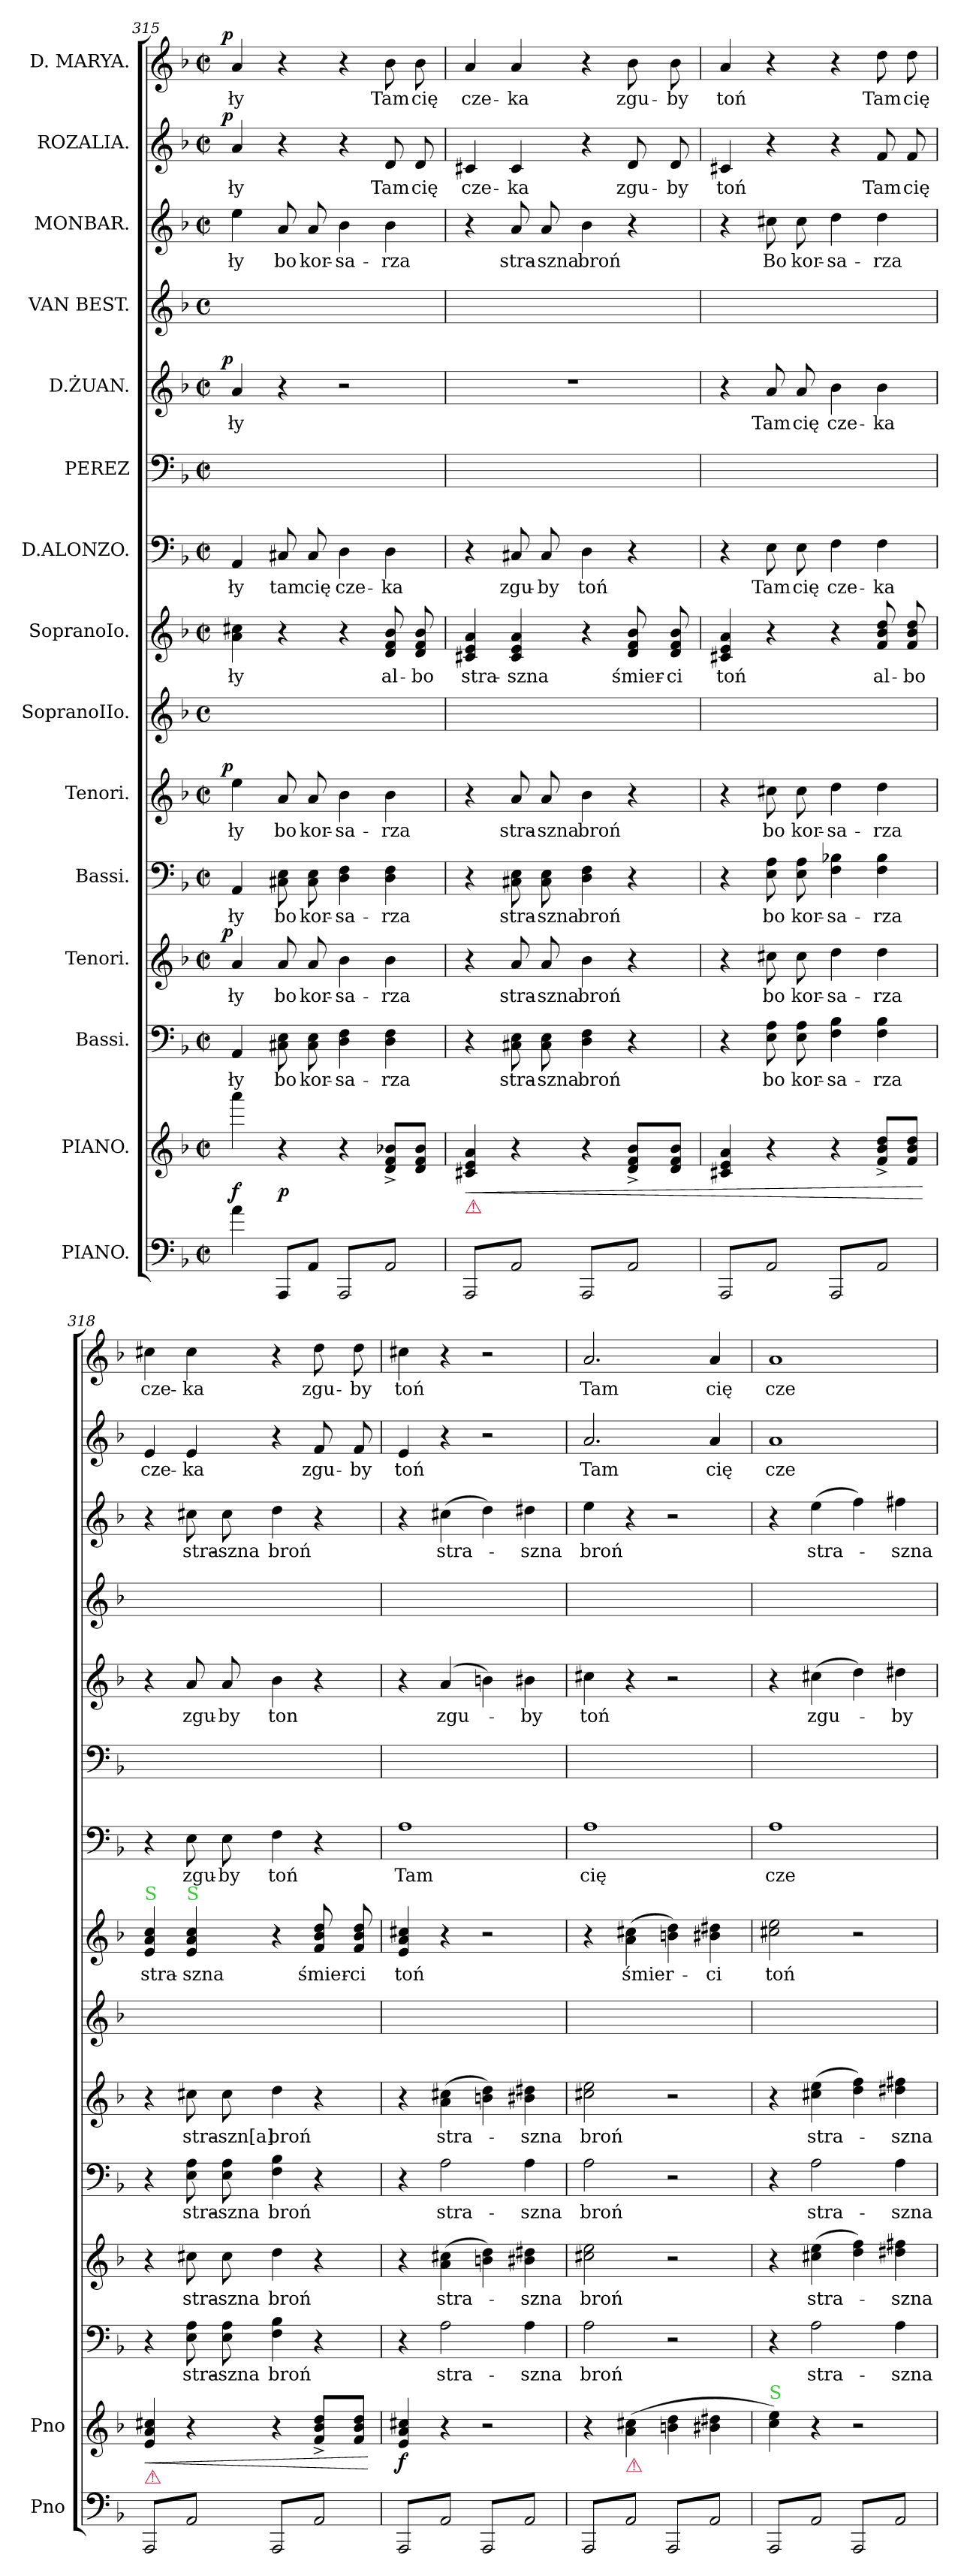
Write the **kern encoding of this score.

**kern	**kern	**dynam	**kern	**text	**kern	**text	**dynam	**kern	**text	**kern	**text	**dynam	**kern	**kern	**text	**kern	**text	**kern	**text	**kern	**text	**dynam	**kern	**text	**kern	**text	**kern	**text	**dynam	**kern	**text	**dynam
*part15	*part14	*part14	*part13	*part13	*part12	*part12	*part12	*part11	*part11	*part10	*part10	*part10	*part9	*part8	*part8	*part7	*part7	*part6	*part6	*part5	*part5	*part5	*part4	*part4	*part3	*part3	*part2	*part2	*part2	*part1	*part1	*part1
*staff15	*staff14	*staff14	*staff13	*staff13	*staff12	*staff12	*staff12	*staff11	*staff11	*staff10	*staff10	*staff10	*staff9	*staff8	*staff8	*staff7	*staff7	*staff6	*staff6	*staff5	*staff5	*staff5	*staff4	*staff4	*staff3	*staff3	*staff2	*staff2	*staff2	*staff1	*staff1	*staff1
*I"PIANO.	*I"PIANO.	*	*I"Bassi.	*	*I"Tenori.	*	*	*I"Bassi.	*	*I"Tenori.	*	*	*I"SopranoIIo.	*I"SopranoIo.	*	*I"D.ALONZO.	*	*I"PEREZ	*	*I"D.ŻUAN.	*	*	*I"VAN BEST.	*	*I"MONBAR.	*	*I"ROZALIA.	*	*	*I"D. MARYA.	*	*
*I'Pno	*I'Pno	*	*	*	*	*	*	*	*	*	*	*	*	*	*	*	*	*	*	*	*	*	*	*	*	*	*	*	*	*	*	*
*clefF4	*clefG2	*	*clefF4	*	*clefG2	*	*	*clefF4	*	*clefG2	*	*	*clefG2	*clefG2	*	*clefF4	*	*clefF4	*	*clefG2	*	*	*clefG2	*	*clefG2	*	*clefG2	*	*	*clefG2	*	*
*	*	*	*	*	*ITrd8c12	*	*	*	*	*ITrd8c12	*	*	*	*	*	*	*	*	*	*ITrd8c12	*	*	*ITrd8c12	*	*ITrd8c12	*	*	*	*	*	*	*
*k[b-]	*k[b-]	*	*k[b-]	*	*k[b-]	*	*	*k[b-]	*	*k[b-]	*	*	*k[b-]	*k[b-]	*	*k[b-]	*	*k[b-]	*	*k[b-]	*	*	*k[b-]	*	*k[b-]	*	*k[b-]	*	*	*k[b-]	*	*
*M2/2	*M2/2	*	*M2/2	*	*M2/2	*	*	*M2/2	*	*M2/2	*	*	*M4/4	*M2/2	*	*M2/2	*	*M2/2	*	*M2/2	*	*	*M4/4	*	*M2/2	*	*M2/2	*	*	*M2/2	*	*
*met(c|)	*met(c|)	*	*met(c|)	*	*met(c|)	*	*	*met(c|)	*	*met(c|)	*	*	*met(c)	*met(c|)	*	*met(c|)	*	*met(c|)	*	*met(c|)	*	*	*met(c)	*	*met(c|)	*	*met(c|)	*	*	*met(c|)	*	*
=315	=315	=315	=315	=315	=315	=315	=315	=315	=315	=315	=315	=315	=315	=315	=315	=315	=315	=315	=315	=315	=315	=315	=315	=315	=315	=315	=315	=315	=315	=315	=315	=315
!	!	!	!	!	!	!	!LO:DY:b:rj	!	!	!	!	!LO:DY:b:rj	!	!	!	!	!	!	!	!	!	!LO:DY:a:rj	!	!	!	!	!	!	!LO:DY:a:rj	!	!	!LO:DY:a:rj
4a\	4aaa\	f	4AA/	-ły	4A/	-ły	p	4AA/	-ły	4e\	-ły	p	1ryy	4a\ 4cc#X\	-ły	4AA/	-ły	4AA/yy	-ły	4A/	-ły	p	4A/yy	-ły	4e\	-ły	4a/	-ły	p	4a/	-ły	p
8AAA/L	4r	p	8C#X\ 8E\	bo	8A/	bo	.	8C#X\ 8E\	bo	8A/	bo	.	.	4r	.	8C#X/	tam	8E\yy	bo	4r	.	.	8A/yy	bo	8A/	bo	4r	.	.	4r	.	.
8AA/J	.	.	8C#\ 8E\	kor-	8A/	kor-	.	8C#\ 8E\	kor-	8A/	kor-	.	.	.	.	8C#/	cię	8E\yy	kor-	.	.	.	8A/yy	kor-	8A/	kor-	.	.	.	.	.	.
*tremolo	*	*	*	*	*	*	*	*	*	*	*	*	*	*	*	*	*	*	*	*	*	*	*	*	*	*	*	*	*	*	*	*
8AAA/L	4r	.	4D\ 4F\	-sa-	4B-\	-sa-	.	4D\ 4F\	-sa-	4B-\	-sa-	.	.	4r	.	4D\	cze-	4F\yy	-sa-	2r	.	.	4B-\yy	-sa-	4B-\	-sa-	4r	.	.	4r	.	.
8AA/	.	.	.	.	.	.	.	.	.	.	.	.	.	.	.	.	.	.	.	.	.	.	.	.	.	.	.	.	.	.	.	.
8AAA/	8d^>/ 8f^>/ 8b-X^>/L	.	4D\ 4F\	-rza	4B-\	-rza	.	4D\ 4F\	-rza	4B-\	-rza	.	.	8d/ 8f/ 8b-/	al-	4D\	-ka	4F\yy	-rza	.	.	.	4B-\yy	-rza	4B-\	-rza	8d/	Tam	.	8b-\	Tam	.
8AA/J	8d/ 8f/ 8b-/J	.	.	.	.	.	.	.	.	.	.	.	.	8d/ 8f/ 8b-/	-bo	.	.	.	.	.	.	.	.	.	.	.	8d/	cię	.	8b-\	cię	.
=316	=316	=316	=316	=316	=316	=316	=316	=316	=316	=316	=316	=316	=316	=316	=316	=316	=316	=316	=316	=316	=316	=316	=316	=316	=316	=316	=316	=316	=316	=316	=316	=316
!	!LO:TX:b:color=crimson:t=⚠	!	!	!	!	!	!	!	!	!	!	!	!	!	!	!	!	!	!	!	!	!	!	!	!	!	!	!	!	!	!	!
!	!	!LO:HP:b	!	!	!	!	!	!	!	!	!	!	!	!	!	!	!	!	!	!	!	!	!	!	!	!	!	!	!	!	!	!
8AAA/L	4c#X/ 4e/ 4a/	<	4r	.	4r	.	.	4r	.	4r	.	.	1ryy	4c#X/ 4e/ 4a/	stra-	4r	.	4ryy	.	1r	.	.	4ryy	.	4r	.	4c#X/	cze-	.	4a/	cze-	.
8AA/	.	.	.	.	.	.	.	.	.	.	.	.	.	.	.	.	.	.	.	.	.	.	.	.	.	.	.	.	.	.	.	.
8AAA/	4r	.	8C#X\ 8E\	stra-	8A/	stra-	.	8C#X\ 8E\	stra-	8A/	stra-	.	.	4c#/ 4e/ 4a/	-szna	8C#X/	zgu-	8E\yy	stra-	.	.	.	8A/yy	stra-	8A/	stra-	4c#/	-ka	.	4a/	-ka	.
8AA/J	.	.	8C#\ 8E\	-szna	8A/	-szna	.	8C#\ 8E\	-szna	8A/	-szna	.	.	.	.	8C#/	-by	8E\yy	-szna	.	.	.	8A/yy	-szna	8A/	-szna	.	.	.	.	.	.
8AAA/L	4r	.	4D\ 4F\	broń	4B-\	broń	.	4D\ 4F\	broń	4B-\	broń	.	.	4r	.	4D\	toń	4F\yy	broń	.	.	.	4B-\yy	broń	4B-\	broń	4r	.	.	4r	.	.
8AA/	.	.	.	.	.	.	.	.	.	.	.	.	.	.	.	.	.	.	.	.	.	.	.	.	.	.	.	.	.	.	.	.
8AAA/	8d^>/ 8f^>/ 8b-^>/L	.	4r	.	4r	.	.	4r	.	4r	.	.	.	8d/ 8f/ 8b-/	śmier-	4r	.	4ryy	.	.	.	.	4ryy	.	4r	.	8d/	zgu-	.	8b-\	zgu-	.
8AA/J	8d/ 8f/ 8b-/J	.	.	.	.	.	.	.	.	.	.	.	.	8d/ 8f/ 8b-/	-ci	.	.	.	.	.	.	.	.	.	.	.	8d/	-by	.	8b-\	-by	.
=317	=317	=317	=317	=317	=317	=317	=317	=317	=317	=317	=317	=317	=317	=317	=317	=317	=317	=317	=317	=317	=317	=317	=317	=317	=317	=317	=317	=317	=317	=317	=317	=317
8AAA/L	4c#X/ 4e/ 4a/	.	4r	.	4r	.	.	4r	.	4r	.	.	1ryy	4c#X/ 4e/ 4a/	toń	4r	.	4ryy	.	4r	.	.	4ryy	.	4r	.	4c#X/	toń	.	4a/	toń	.
8AA/	.	.	.	.	.	.	.	.	.	.	.	.	.	.	.	.	.	.	.	.	.	.	.	.	.	.	.	.	.	.	.	.
8AAA/	4r	.	8E\ 8A\	bo	8c#X\	bo	.	8E\ 8A\	bo	8c#X\	bo	.	.	4r	.	8E\	Tam	8A\yy	bo	8A/	Tam	.	8c#X\yy	bo	8c#X\	Bo	4r	.	.	4r	.	.
8AA/J	.	.	8E\ 8A\	kor-	8c#\	kor-	.	8E\ 8A\	kor-	8c#\	kor-	.	.	.	.	8E\	cię	8A\yy	kor-	8A/	cię	.	8c#\yy	kor-	8c#\	kor-	.	.	.	.	.	.
8AAA/L	4r	.	4F\ 4B-\	-sa-	4d\	-sa-	.	4F\ 4B-X\	-sa-	4d\	-sa-	.	.	4r	.	4F\	cze-	4B-X\yy	-sa-	4B-\	cze-	.	4d\yy	-sa-	4d\	-sa-	4r	.	.	4r	.	.
8AA/	.	.	.	.	.	.	.	.	.	.	.	.	.	.	.	.	.	.	.	.	.	.	.	.	.	.	.	.	.	.	.	.
8AAA/	8f^>/ 8b-^>/ 8dd^>/L	.	4F\ 4B-\	-rza	4d\	-rza	.	4F\ 4B-\	-rza	4d\	-rza	.	.	8f/ 8b-/ 8dd/	al-	4F\	-ka	4B-\yy	-rza	4B-\	-ka	.	4d\yy	-rza	4d\	-rza	8f/	Tam	.	8dd\	Tam	.
8AA/J	8f/ 8b-/ 8dd/J	.	.	.	.	.	.	.	.	.	.	.	.	8f/ 8b-/ 8dd/	-bo	.	.	.	.	.	.	.	.	.	.	.	8f/	cię	.	8dd\	cię	.
.	.	[	.	.	.	.	.	.	.	.	.	.	.	.	.	.	.	.	.	.	.	.	.	.	.	.	.	.	.	.	.	.
=318	=318	=318	=318	=318	=318	=318	=318	=318	=318	=318	=318	=318	=318	=318	=318	=318	=318	=318	=318	=318	=318	=318	=318	=318	=318	=318	=318	=318	=318	=318	=318	=318
!	!	!	!	!	!	!	!	!	!	!	!	!	!	!LO:TX:a:color=limegreen:t=S	!	!	!	!	!	!	!	!	!	!	!	!	!	!	!	!	!	!
!	!LO:TX:b:color=crimson:t=⚠	!	!	!	!	!	!	!	!	!	!	!	!	!	!	!	!	!	!	!	!	!	!	!	!	!	!	!	!	!	!	!
!	!	!LO:HP:b	!	!	!	!	!	!	!	!	!	!	!	!	!	!	!	!	!	!	!	!	!	!	!	!	!	!	!	!	!	!
8AAA/L	4e/ 4a/ 4cc#X/	<	4r	.	4r	.	.	4r	.	4r	.	.	1ryy	4e/ 4a/ 4cc/	stra-	4r	.	4ryy	.	4r	.	.	4ryy	.	4r	.	4e/	cze-	.	4cc#X\	cze-	.
8AA/	.	.	.	.	.	.	.	.	.	.	.	.	.	.	.	.	.	.	.	.	.	.	.	.	.	.	.	.	.	.	.	.
!	!	!	!	!	!	!	!	!	!	!	!	!	!	!LO:TX:a:color=limegreen:t=S	!	!	!	!	!	!	!	!	!	!	!	!	!	!	!	!	!	!
8AAA/	4r	.	8E\ 8A\	stra-	8c#X\	stra-	.	8E\ 8A\	stra-	8c#X\	stra-	.	.	4e/ 4a/ 4cc/	-szna	8E\	zgu-	8A\yy	stra-	8A/	zgu-	.	8c#X\yy	stra-	8c#X\	stra-	4e/	-ka	.	4cc#\	-ka	.
8AA/J	.	.	8E\ 8A\	-szna	8c#\	-szna	.	8E\ 8A\	-szna	8c#\	-szn[a]	.	.	.	.	8E\	-by	8A\yy	-szna	8A/	-by	.	8c#\yy	-szna	8c#\	-szna	.	.	.	.	.	.
8AAA/L	4r	.	4F\ 4B-\	broń	4d\	broń	.	4F\ 4B-\	broń	4d\	broń	.	.	4r	.	4F\	toń	4B-\yy	broń	4B-\	ton	.	4d\yy	broń	4d\	broń	4r	.	.	4r	.	.
8AA/	.	.	.	.	.	.	.	.	.	.	.	.	.	.	.	.	.	.	.	.	.	.	.	.	.	.	.	.	.	.	.	.
8AAA/	8f^>/ 8b-^>/ 8dd^>/L	.	4r	.	4r	.	.	4r	.	4r	.	.	.	8f/ 8b-/ 8dd/	śmier-	4r	.	4ryy	.	4r	.	.	4ryy	.	4r	.	8f/	zgu-	.	8dd\	zgu-	.
8AA/J	8f/ 8b-/ 8dd/J	.	.	.	.	.	.	.	.	.	.	.	.	8f/ 8b-/ 8dd/	-ci	.	.	.	.	.	.	.	.	.	.	.	8f/	-by	.	8dd\	-by	.
.	.	[	.	.	.	.	.	.	.	.	.	.	.	.	.	.	.	.	.	.	.	.	.	.	.	.	.	.	.	.	.	.
=319	=319	=319	=319	=319	=319	=319	=319	=319	=319	=319	=319	=319	=319	=319	=319	=319	=319	=319	=319	=319	=319	=319	=319	=319	=319	=319	=319	=319	=319	=319	=319	=319
8AAA/L	4e/ 4a/ 4cc#X/	f	4r	.	4r	.	.	4r	.	4r	.	.	1ryy	4e/ 4a/ 4cc#X/	toń	1A	Tam	4ryy	.	4r	.	.	4ryy	.	4r	.	4e/	toń	.	4cc#X\	toń	.
8AA/	.	.	.	.	.	.	.	.	.	.	.	.	.	.	.	.	.	.	.	.	.	.	.	.	.	.	.	.	.	.	.	.
8AAA/	4r	.	2A\	stra-	(4A\ 4c#X\	stra-	.	2A\	stra-	(4A\ 4c#X\	stra-	.	.	4r	.	.	.	2A\yy	stra-	(<4A/	zgu-	.	(4c#X\yy	stra-	(4c#X\	stra-	4r	.	.	4r	.	.
8AA/J	.	.	.	.	.	.	.	.	.	.	.	.	.	.	.	.	.	.	.	.	.	.	.	.	.	.	.	.	.	.	.	.
8AAA/L	2r	.	.	.	4Bn\ 4d\)	.	.	.	.	4Bn\ 4d\)	.	.	.	2r	.	.	.	.	.	4Bn\)	.	.	4d\yy)	.	4d\)	.	2r	.	.	2r	.	.
8AA/	.	.	.	.	.	.	.	.	.	.	.	.	.	.	.	.	.	.	.	.	.	.	.	.	.	.	.	.	.	.	.	.
8AAA/	.	.	4A\	-szna	4B#X\ 4d#X\	-szna	.	4A\	-szna	4B#X\ 4d#X\	-szna	.	.	.	.	.	.	4A\yy	-szna	4B#X\	-by	.	4d#X\yy	-szna	4d#X\	-szna	.	.	.	.	.	.
8AA/J	.	.	.	.	.	.	.	.	.	.	.	.	.	.	.	.	.	.	.	.	.	.	.	.	.	.	.	.	.	.	.	.
=320	=320	=320	=320	=320	=320	=320	=320	=320	=320	=320	=320	=320	=320	=320	=320	=320	=320	=320	=320	=320	=320	=320	=320	=320	=320	=320	=320	=320	=320	=320	=320	=320
8AAA/L	4r	.	2A\	broń	2c#X\ 2e\	broń	.	2A\	broń	2c#X\ 2e\	broń	.	1ryy	4r	.	1A	cię	2A\yy	broń	4c#X\	toń	.	2e\yy	broń	4e\	broń	2.a/	Tam	.	2.a/	Tam	.
8AA/	.	.	.	.	.	.	.	.	.	.	.	.	.	.	.	.	.	.	.	.	.	.	.	.	.	.	.	.	.	.	.	.
!	!LO:TX:b:color=crimson:t=⚠	!	!	!	!	!	!	!	!	!	!	!	!	!	!	!	!	!	!	!	!	!	!	!	!	!	!	!	!	!	!	!
8AAA/	(4a\ 4cc#X\	.	.	.	.	.	.	.	.	.	.	.	.	(4a\ 4cc#X\	śmier-	.	.	.	.	4r	.	.	.	.	4r	.	.	.	.	.	.	.
8AA/J	.	.	.	.	.	.	.	.	.	.	.	.	.	.	.	.	.	.	.	.	.	.	.	.	.	.	.	.	.	.	.	.
8AAA/L	4bn\ 4dd\	.	2r	.	2r	.	.	2r	.	2r	.	.	.	4bn\ 4dd\)	.	.	.	2ryy	.	2r	.	.	2ryy	.	2r	.	.	.	.	.	.	.
8AA/	.	.	.	.	.	.	.	.	.	.	.	.	.	.	.	.	.	.	.	.	.	.	.	.	.	.	.	.	.	.	.	.
8AAA/	4b#X\ 4dd#X\	.	.	.	.	.	.	.	.	.	.	.	.	4b#X\ 4dd#X\	-ci	.	.	.	.	.	.	.	.	.	.	.	4a/	cię	.	4a/	cię	.
8AA/J	.	.	.	.	.	.	.	.	.	.	.	.	.	.	.	.	.	.	.	.	.	.	.	.	.	.	.	.	.	.	.	.
=321	=321	=321	=321	=321	=321	=321	=321	=321	=321	=321	=321	=321	=321	=321	=321	=321	=321	=321	=321	=321	=321	=321	=321	=321	=321	=321	=321	=321	=321	=321	=321	=321
!	!LO:TX:a:color=limegreen:t=S	!	!	!	!	!	!	!	!	!	!	!	!	!	!	!	!	!	!	!	!	!	!	!	!	!	!	!	!	!	!	!
8AAA/L	4cc\ 4ee\)	.	4r	.	4r	.	.	4r	.	4r	.	.	1ryy	2cc#X\ 2ee\	toń	1A	cze-	4ryy	.	4r	.	.	4ryy	.	4r	.	1a	cze-	.	1a	cze-	.
8AA/	.	.	.	.	.	.	.	.	.	.	.	.	.	.	.	.	.	.	.	.	.	.	.	.	.	.	.	.	.	.	.	.
8AAA/	4r	.	2A\	stra-	(4c#X\ 4e\	stra-	.	2A\	stra-	(4c#X\ 4e\	stra-	.	.	.	.	.	.	2A\yy	stra-	(4c#X\	zgu-	.	(4e\yy	stra-	(4e\	stra-	.	.	.	.	.	.
8AA/J	.	.	.	.	.	.	.	.	.	.	.	.	.	.	.	.	.	.	.	.	.	.	.	.	.	.	.	.	.	.	.	.
8AAA/L	2r	.	.	.	4d\ 4f\)	.	.	.	.	4d\ 4f\)	.	.	.	2r	.	.	.	.	.	4d\)	.	.	4f\yy)	.	4f\)	.	.	.	.	.	.	.
8AA/	.	.	.	.	.	.	.	.	.	.	.	.	.	.	.	.	.	.	.	.	.	.	.	.	.	.	.	.	.	.	.	.
8AAA/	.	.	4A\	-szna	4d#X\ 4f#X\	-szna	.	4A\	-szna	4d#X\ 4f#X\	-szna	.	.	.	.	.	.	4A\yy	-szna	4d#X\	-by	.	4f#X\yy	-szna	4f#X\	-szna	.	.	.	.	.	.
8AA/J	.	.	.	.	.	.	.	.	.	.	.	.	.	.	.	.	.	.	.	.	.	.	.	.	.	.	.	.	.	.	.	.
*Xtremolo	*	*	*	*	*	*	*	*	*	*	*	*	*	*	*	*	*	*	*	*	*	*	*	*	*	*	*	*	*	*	*	*
.	.	.	.	.	.	.	.	.	.	.	.	.	.	.	.	.	.	.	.	.	.	.	.	.	.	.	.	.	.	.	.	.
.	.	.	.	.	.	.	.	.	.	.	.	.	.	.	.	.	.	.	.	.	.	.	.	.	.	.	.	.	.	.	.	.
=	=	=	=	=	=	=	=	=	=	=	=	=	=	=	=	=	=	=	=	=	=	=	=	=	=	=	=	=	=	=	=	=
*-	*-	*-	*-	*-	*-	*-	*-	*-	*-	*-	*-	*-	*-	*-	*-	*-	*-	*-	*-	*-	*-	*-	*-	*-	*-	*-	*-	*-	*-	*-	*-	*-
